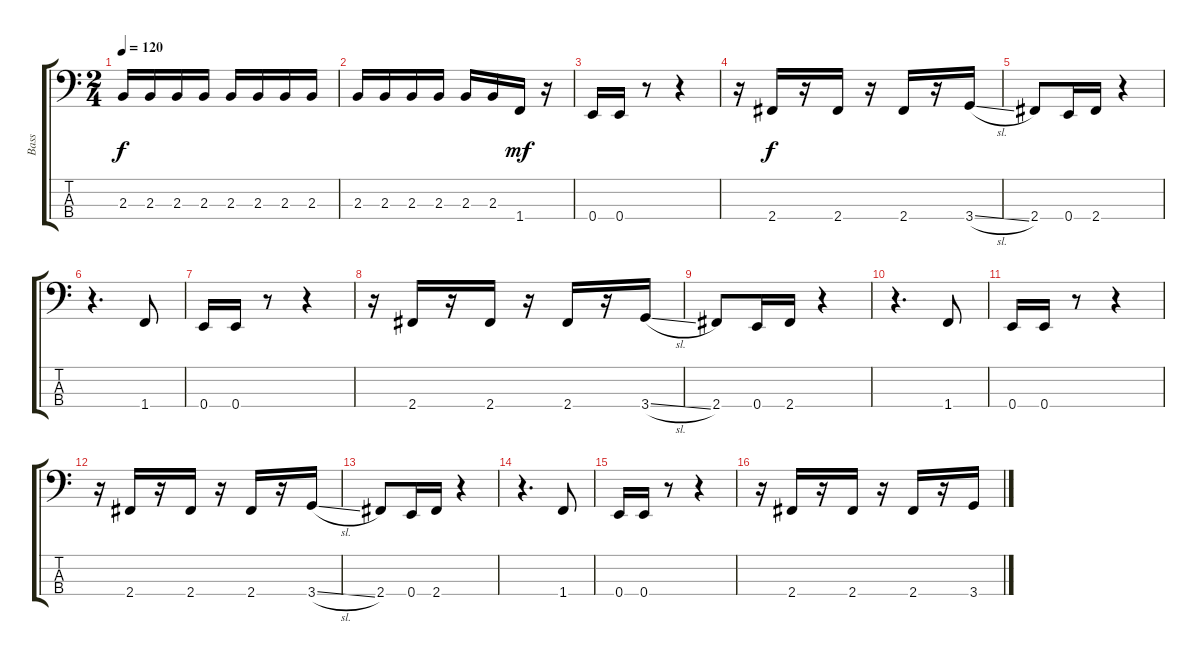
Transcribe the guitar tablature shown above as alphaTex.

\track ("Bass" "Bass") {instrument electricbassfinger bank 177}
\staff {score tabs}
\tuning (G2 D2 A1 E1) {hide}
\ts (2 4)
\tempo 120
\clef f4
\ks c
2.3.16{dy f} 2.3.16 2.3.16 2.3.16 2.3.16 2.3.16 2.3.16 2.3.16 |
2.3.16 2.3.16 2.3.16 2.3.16 2.3.16 2.3.16 1.4.16{dy mf} r.16 |
0.4.16 0.4.16 r.8 r.4 |
r.16 2.4.16{dy f} r.16 2.4.16 r.16 2.4.16 r.16 3.4{sl}.16 |
2.4.8 0.4.16 2.4.16 r.4 |
r.4{d} 1.4.8 |
0.4.16 0.4.16 r.8 r.4 |
r.16 2.4.16 r.16 2.4.16 r.16 2.4.16 r.16 3.4{sl}.16 |
2.4.8 0.4.16 2.4.16 r.4 |
r.4{d} 1.4.8 |
0.4.16 0.4.16 r.8 r.4 |
r.16 2.4.16 r.16 2.4.16 r.16 2.4.16 r.16 3.4{sl}.16 |
2.4.8 0.4.16 2.4.16 r.4 |
r.4{d} 1.4.8 |
0.4.16 0.4.16 r.8 r.4 |
r.16 2.4.16 r.16 2.4.16 r.16 2.4.16 r.16 3.4{sl}.16
